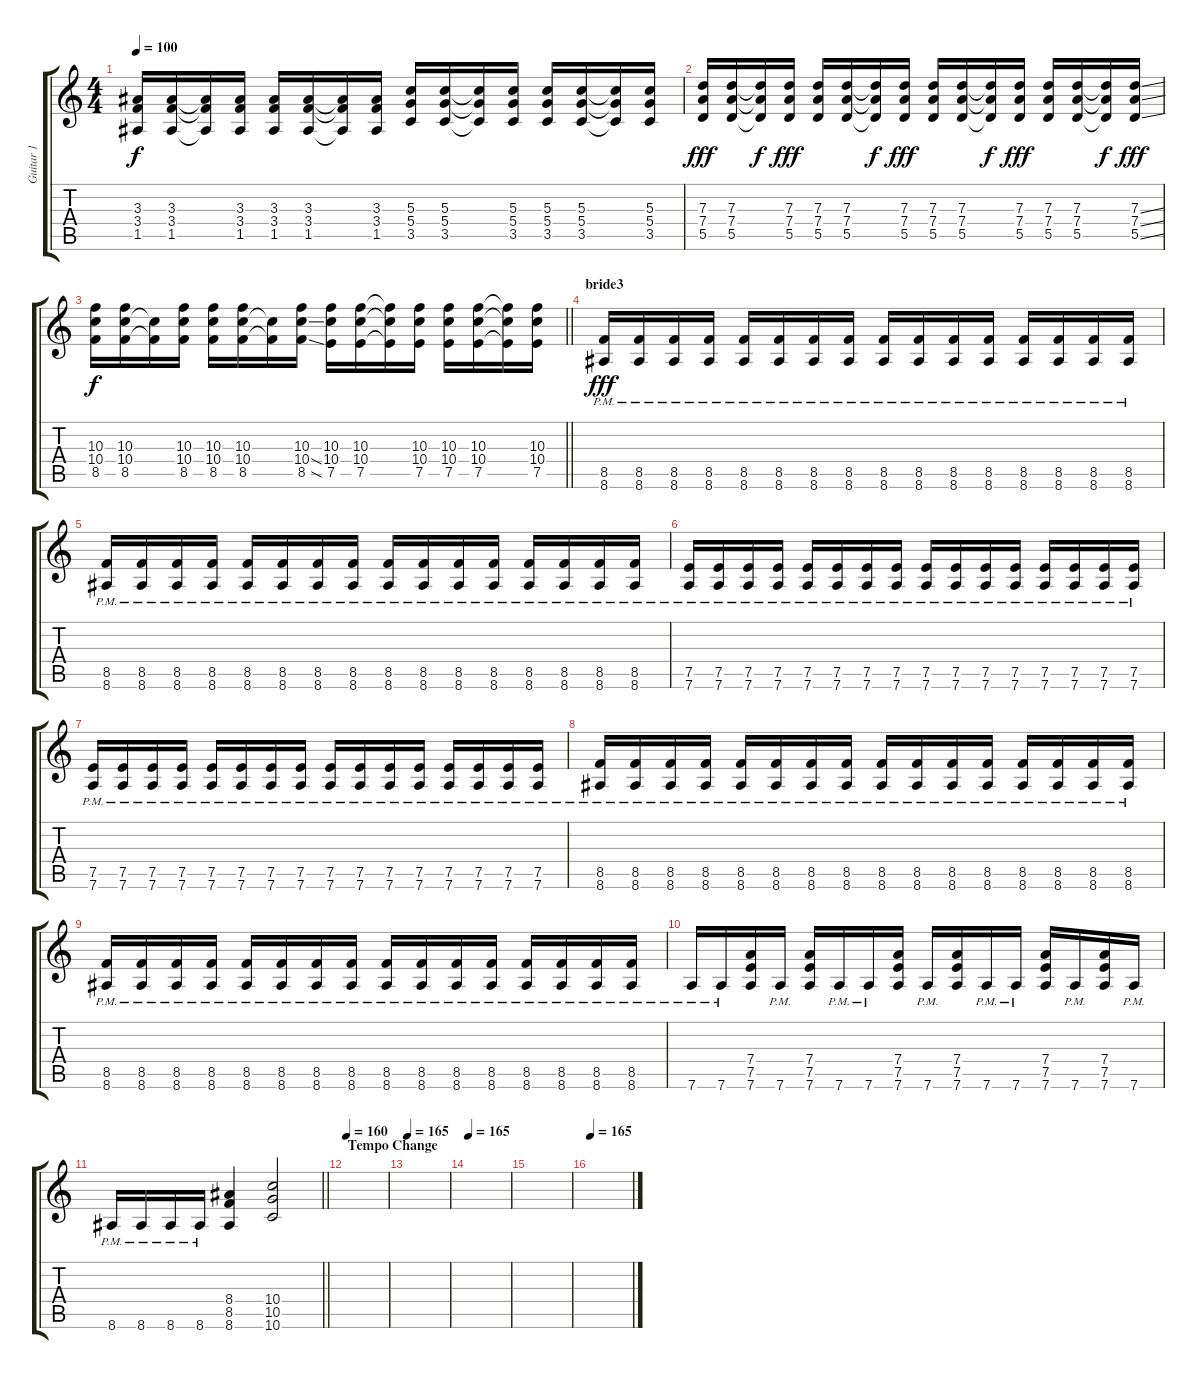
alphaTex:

\track ("Guitar 1" "Guitar 1") {instrument overdrivenguitar}
\staff {score tabs}
\tuning (E4 B3 G3 D3 A2 D2) {hide}
\ts (4 4)
\tempo 100
\clef g2
\ks c
(3.3 3.4 1.5).16{dy f} (3.3 3.4 1.5).16 (3.3{t} 3.4{t} 1.5{t}).16 (3.3 3.4 1.5).16 (3.3 3.4 1.5).16 (3.3 3.4 1.5).16 (3.3{t} 3.4{t} 1.5{t}).16 (3.3 3.4 1.5).16 (5.3 5.4 3.5).16 (5.3 5.4 3.5).16 (5.3{t} 5.4{t} 3.5{t}).16 (5.3 5.4 3.5).16 (5.3 5.4 3.5).16 (5.3 5.4 3.5).16 (5.3{t} 5.4{t} 3.5{t}).16 (5.3 5.4 3.5).16 |
(7.3 7.4 5.5).16{dy fff} (7.3 7.4 5.5).16 (7.3{t} 7.4{t} 5.5{t}).16{dy f} (7.3 7.4 5.5).16{dy fff} (7.3 7.4 5.5).16 (7.3 7.4 5.5).16 (7.3{t} 7.4{t} 5.5{t}).16{dy f} (7.3 7.4 5.5).16{dy fff} (7.3 7.4 5.5).16 (7.3 7.4 5.5).16 (7.3{t} 7.4{t} 5.5{t}).16{dy f} (7.3 7.4 5.5).16{dy fff} (7.3 7.4 5.5).16 (7.3 7.4 5.5).16 (7.3{t} 7.4{t} 5.5{t}).16{dy f} (7.3{ss} 7.4{ss} 5.5{ss}).16{dy fff} |
\barLineRight lightlight
(10.3 10.4 8.5).16{dy f} (10.3 10.4 8.5).16 (10.4{t} 8.5{t}).16 (10.3 10.4 8.5).16 (10.3 10.4 8.5).16 (10.3 10.4 8.5).16 (10.4{t} 8.5{t}).16 (10.3 10.4{ss} 8.5{ss}).16 (10.3 10.4 7.5).16 (10.3 10.4 7.5).16 (10.3{t} 10.4{t} 7.5{t}).16 (10.3 10.4 7.5).16 (10.3 10.4 7.5).16 (10.3 10.4 7.5).16 (10.3{t} 10.4{t} 7.5{t}).16 (10.3 10.4 7.5).16 |
\section ("" "bride3")
(8.5{pm} 8.6{pm}).16{dy fff} (8.5{pm} 8.6{pm}).16 (8.5{pm} 8.6{pm}).16 (8.5{pm} 8.6{pm}).16 (8.5{pm} 8.6{pm}).16 (8.5{pm} 8.6{pm}).16 (8.5{pm} 8.6{pm}).16 (8.5{pm} 8.6{pm}).16 (8.5{pm} 8.6{pm}).16 (8.5{pm} 8.6{pm}).16 (8.5{pm} 8.6{pm}).16 (8.5{pm} 8.6{pm}).16 (8.5{pm} 8.6{pm}).16 (8.5{pm} 8.6{pm}).16 (8.5{pm} 8.6{pm}).16 (8.5{pm} 8.6{pm}).16 |
(8.5{pm} 8.6{pm}).16 (8.5{pm} 8.6{pm}).16 (8.5{pm} 8.6{pm}).16 (8.5{pm} 8.6{pm}).16 (8.5{pm} 8.6{pm}).16 (8.5{pm} 8.6{pm}).16 (8.5{pm} 8.6{pm}).16 (8.5{pm} 8.6{pm}).16 (8.5{pm} 8.6{pm}).16 (8.5{pm} 8.6{pm}).16 (8.5{pm} 8.6{pm}).16 (8.5{pm} 8.6{pm}).16 (8.5{pm} 8.6{pm}).16 (8.5{pm} 8.6{pm}).16 (8.5{pm} 8.6{pm}).16 (8.5{pm} 8.6{pm}).16 |
(7.5{pm} 7.6{pm}).16 (7.5{pm} 7.6{pm}).16 (7.5{pm} 7.6{pm}).16 (7.5{pm} 7.6{pm}).16 (7.5{pm} 7.6{pm}).16 (7.5{pm} 7.6{pm}).16 (7.5{pm} 7.6{pm}).16 (7.5{pm} 7.6{pm}).16 (7.5{pm} 7.6{pm}).16 (7.5{pm} 7.6{pm}).16 (7.5{pm} 7.6{pm}).16 (7.5{pm} 7.6{pm}).16 (7.5{pm} 7.6{pm}).16 (7.5{pm} 7.6{pm}).16 (7.5{pm} 7.6{pm}).16 (7.5{pm} 7.6{pm}).16 |
(7.5{pm} 7.6{pm}).16 (7.5{pm} 7.6{pm}).16 (7.5{pm} 7.6{pm}).16 (7.5{pm} 7.6{pm}).16 (7.5{pm} 7.6{pm}).16 (7.5{pm} 7.6{pm}).16 (7.5{pm} 7.6{pm}).16 (7.5{pm} 7.6{pm}).16 (7.5{pm} 7.6{pm}).16 (7.5{pm} 7.6{pm}).16 (7.5{pm} 7.6{pm}).16 (7.5{pm} 7.6{pm}).16 (7.5{pm} 7.6{pm}).16 (7.5{pm} 7.6{pm}).16 (7.5{pm} 7.6{pm}).16 (7.5{pm} 7.6{pm}).16 |
(8.5{pm} 8.6{pm}).16 (8.5{pm} 8.6{pm}).16 (8.5{pm} 8.6{pm}).16 (8.5{pm} 8.6{pm}).16 (8.5{pm} 8.6{pm}).16 (8.5{pm} 8.6{pm}).16 (8.5{pm} 8.6{pm}).16 (8.5{pm} 8.6{pm}).16 (8.5{pm} 8.6{pm}).16 (8.5{pm} 8.6{pm}).16 (8.5{pm} 8.6{pm}).16 (8.5{pm} 8.6{pm}).16 (8.5{pm} 8.6{pm}).16 (8.5{pm} 8.6{pm}).16 (8.5{pm} 8.6{pm}).16 (8.5{pm} 8.6{pm}).16 |
(8.5{pm} 8.6{pm}).16 (8.5{pm} 8.6{pm}).16 (8.5{pm} 8.6{pm}).16 (8.5{pm} 8.6{pm}).16 (8.5{pm} 8.6{pm}).16 (8.5{pm} 8.6{pm}).16 (8.5{pm} 8.6{pm}).16 (8.5{pm} 8.6{pm}).16 (8.5{pm} 8.6{pm}).16 (8.5{pm} 8.6{pm}).16 (8.5{pm} 8.6{pm}).16 (8.5{pm} 8.6{pm}).16 (8.5{pm} 8.6{pm}).16 (8.5{pm} 8.6{pm}).16 (8.5{pm} 8.6{pm}).16 (8.5{pm} 8.6{pm}).16 |
7.6{pm}.16 7.6{pm}.16 (7.4 7.5 7.6).16 7.6{pm}.16 (7.4 7.5 7.6).16 7.6{pm}.16 7.6{pm}.16 (7.4 7.5 7.6).16 7.6{pm}.16 (7.4 7.5 7.6).16 7.6{pm}.16 7.6{pm}.16 (7.4 7.5 7.6).16 7.6{pm}.16 (7.4 7.5 7.6).16 7.6{pm}.16 |
\barLineRight lightlight
8.6{pm}.16 8.6{pm}.16 8.6{pm}.16 8.6{pm}.16 (8.4 8.5 8.6).4 (10.4 10.5 10.6).2 |
\section ("" "Tempo Change")
\tempo 160
|
\tempo 165
|
\tempo 165
|
|
\tempo 165
